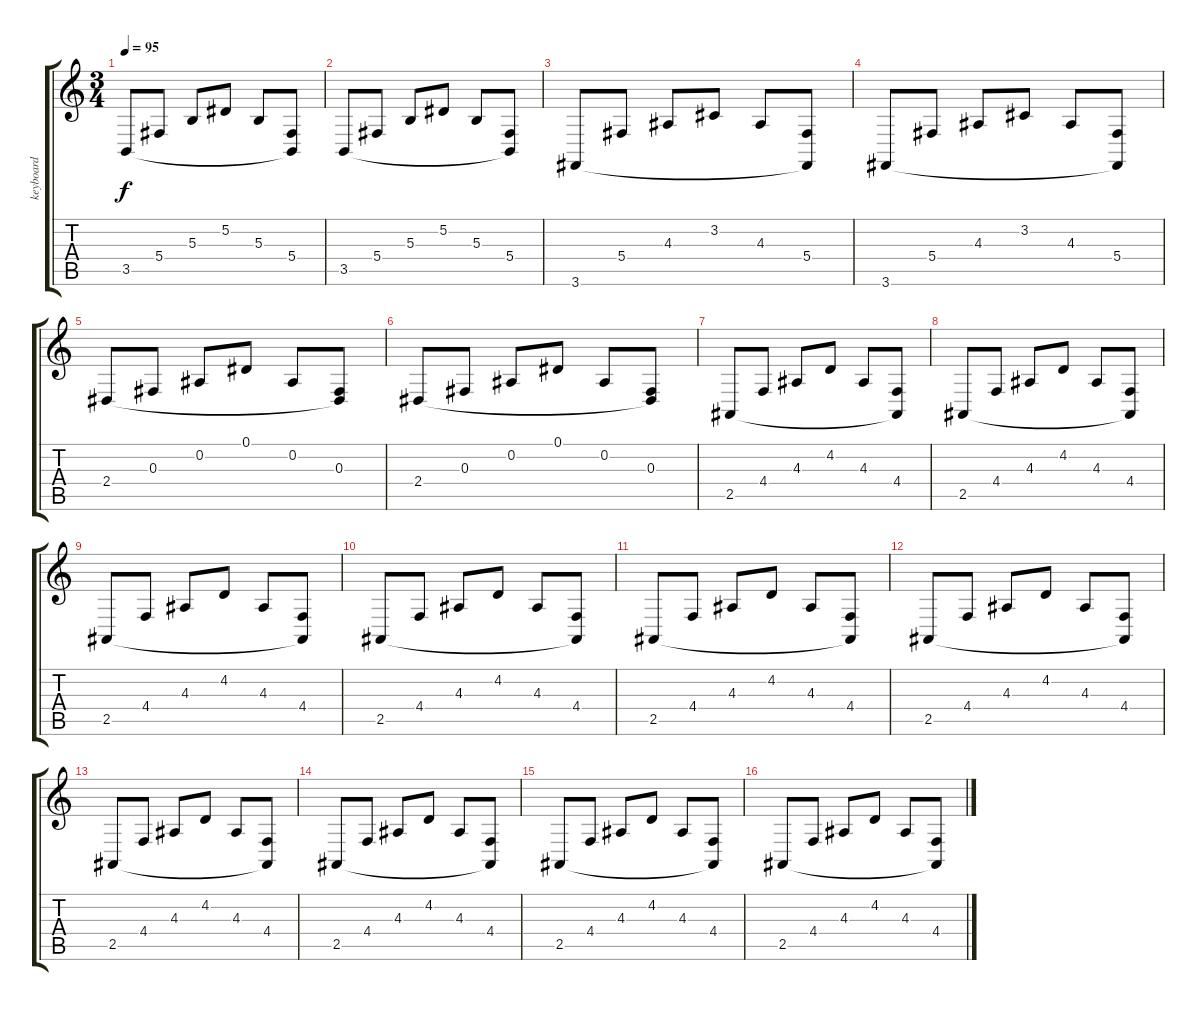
\track ("keyboard" "keyboard") {instrument dulcimer}
\staff {score tabs}
\tuning (Eb4 Bb3 Gb3 Db3 Ab2 Eb2) {hide}
\ts (3 4)
\tempo 95
\clef g2
\ks c
3.5.8{dy f} 5.4.8 5.3.8 5.2.8 5.3.8 (5.4 3.5{t}).8 |
3.5.8 5.4.8 5.3.8 5.2.8 5.3.8 (5.4 3.5{t}).8 |
3.6.8 5.4.8 4.3.8 3.2.8 4.3.8 (5.4 3.6{t}).8 |
3.6.8 5.4.8 4.3.8 3.2.8 4.3.8 (5.4 3.6{t}).8 |
2.4.8 0.3.8 0.2.8 0.1.8 0.2.8 (0.3 2.4{t}).8 |
2.4.8 0.3.8 0.2.8 0.1.8 0.2.8 (0.3 2.4{t}).8 |
2.5.8 4.4.8 4.3.8 4.2.8 4.3.8 (4.4 2.5{t}).8 |
2.5.8 4.4.8 4.3.8 4.2.8 4.3.8 (4.4 2.5{t}).8 |
2.5.8 4.4.8 4.3.8 4.2.8 4.3.8 (4.4 2.5{t}).8 |
2.5.8 4.4.8 4.3.8 4.2.8 4.3.8 (4.4 2.5{t}).8 |
2.5.8 4.4.8 4.3.8 4.2.8 4.3.8 (4.4 2.5{t}).8 |
2.5.8 4.4.8 4.3.8 4.2.8 4.3.8 (4.4 2.5{t}).8 |
2.5.8 4.4.8 4.3.8 4.2.8 4.3.8 (4.4 2.5{t}).8 |
2.5.8 4.4.8 4.3.8 4.2.8 4.3.8 (4.4 2.5{t}).8 |
2.5.8 4.4.8 4.3.8 4.2.8 4.3.8 (4.4 2.5{t}).8 |
2.5.8 4.4.8 4.3.8 4.2.8 4.3.8 (4.4 2.5{t}).8
